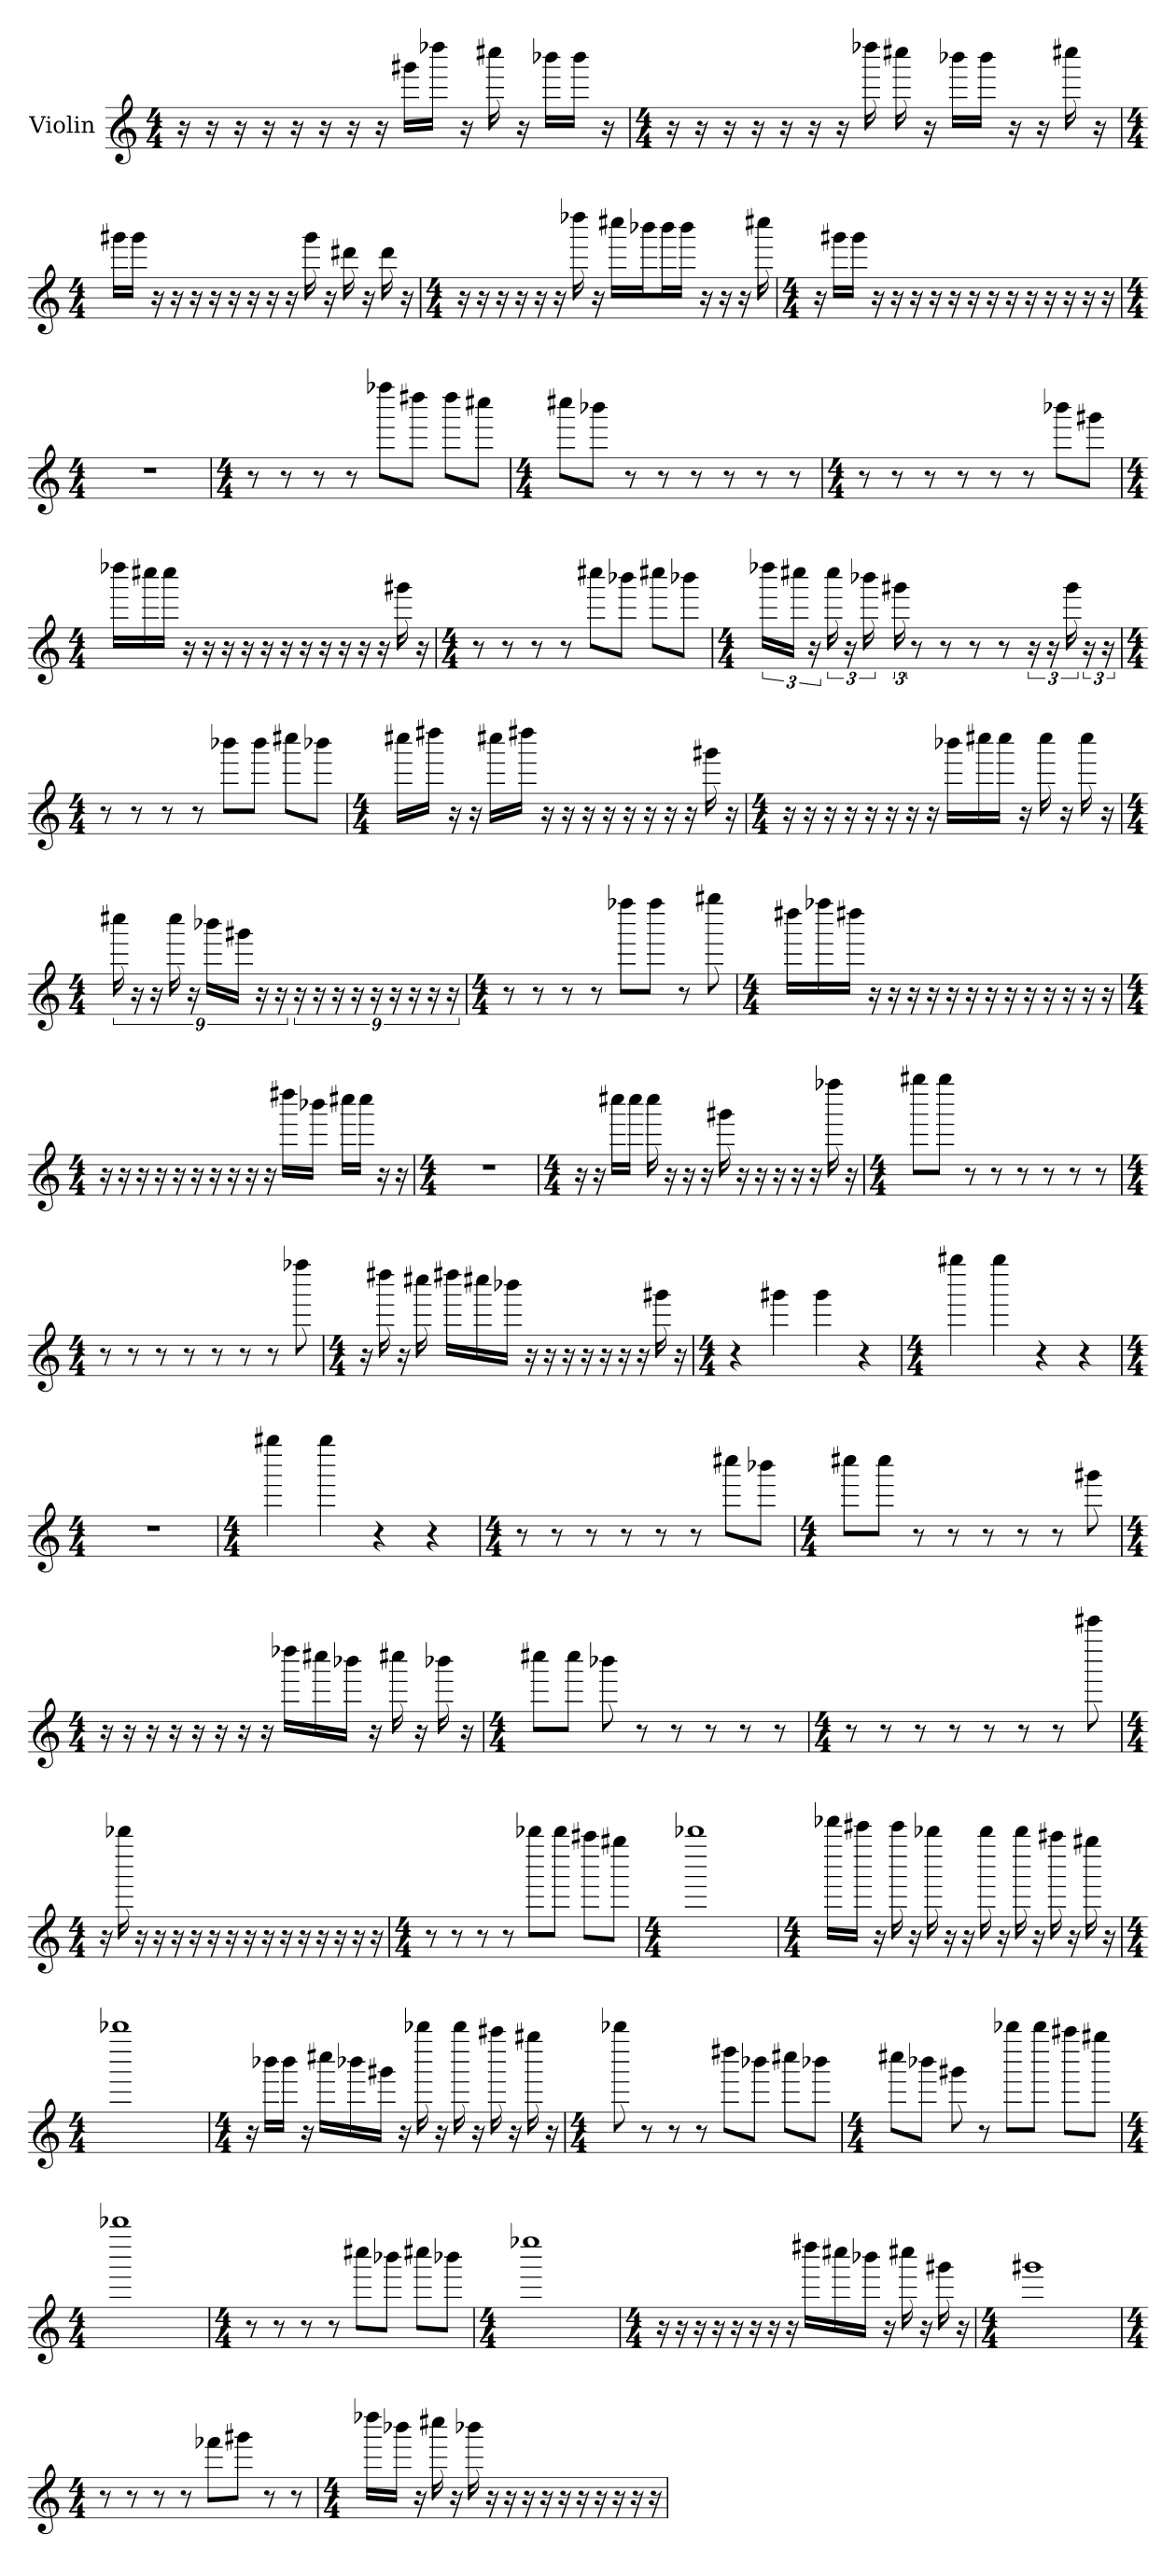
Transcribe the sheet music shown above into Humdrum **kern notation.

**kern
*part1
*staff1
*I"Violin
*I'Vln
*M4/4
=
16r
16r
16r
16r
16r
16r
16r
16r
16ggg#XLL
16dddd-XJJ
16r
16cccc#X
16r
16bbb-XLL
16bbb-JJ
16r
=
*M4/4
16r
16r
16r
16r
16r
16r
16r
16dddd-X
16cccc#X
16r
16bbb-XLL
16bbb-JJ
16r
16r
16cccc#X
16r
=
*M4/4
16ggg#XLL
16ggg#JJ
16r
16r
16r
16r
16r
16r
16r
16r
16ggg#
16r
16ddd#X
16r
16ddd#
16r
=
*M4/4
16r
16r
16r
16r
16r
16r
16dddd-X
16r
16cccc#XLL
16bbb-XJ
16bbb-L
16bbb-JJ
16r
16r
16r
16cccc#X
=
*M4/4
16r
16ggg#XLL
16ggg#JJ
16r
16r
16r
16r
16r
16r
16r
16r
16r
16r
16r
16r
16r
=
*M4/4
1r
=
*M4/4
8r
8r
8r
8r
8ffff-XL
8dddd#XJ
8dddd#L
8cccc#XJ
=
*M4/4
8cccc#XL
8bbb-XJ
8r
8r
8r
8r
8r
8r
=
*M4/4
8r
8r
8r
8r
8r
8r
8bbb-XL
8ggg#XJ
=
*M4/4
16dddd-XLL
16cccc#X
16cccc#JJ
16r
16r
16r
16r
16r
16r
16r
16r
16r
16r
16r
16ggg#X
16r
=
*M4/4
8r
8r
8r
8r
8cccc#XL
8bbb-XJ
8cccc#XL
8bbb-XJ
=
*M4/4
24dddd-XLL
24cccc#XJJ
24r
24cccc#
24r
24bbb-X
24ggg#X
8r
8r
8r
8r
24r
24r
24ggg#
24r
24r
=
*M4/4
8r
8r
8r
8r
8bbb-XL
8bbb-J
8cccc#XL
8bbb-XJ
=
*M4/4
16cccc#XLL
16dddd#XJJ
16r
16r
16cccc#XLL
16dddd#XJJ
16r
16r
16r
16r
16r
16r
16r
16r
16ggg#X
16r
=
*M4/4
16r
16r
16r
16r
16r
16r
16r
16r
16bbb-XLL
16cccc#X
16cccc#JJ
16r
16cccc#
16r
16cccc#
16r
=
*M4/4
18cccc#X
18r
18r
18cccc#
18r
18bbb-XLL
18ggg#XJJ
18r
18r
18r
18r
18r
18r
18r
18r
18r
18r
18r
=
*M4/4
8r
8r
8r
8r
8ffff-XL
8ffff-J
8r
8gggg#X
=
*M4/4
16dddd#XLL
16ffff-X
16dddd#XJJ
16r
16r
16r
16r
16r
16r
16r
16r
16r
16r
16r
16r
16r
=
*M4/4
16r
16r
16r
16r
16r
16r
16r
16r
16r
16r
16dddd#XLL
16bbb-XJJ
16cccc#XLL
16cccc#JJ
16r
16r
=
*M4/4
1r
=
*M4/4
16r
16r
16cccc#XLL
16cccc#JJ
16cccc#
16r
16r
16r
16ggg#X
16r
16r
16r
16r
16r
16ffff-X
16r
=
*M4/4
8gggg#XL
8gggg#J
8r
8r
8r
8r
8r
8r
=
*M4/4
8r
8r
8r
8r
8r
8r
8r
8ffff-X
=
*M4/4
16r
16dddd#X
16r
16cccc#X
16dddd#XLL
16cccc#X
16bbb-XJJ
16r
16r
16r
16r
16r
16r
16r
16ggg#X
16r
=
*M4/4
4r
4ggg#X
4ggg#
4r
=
*M4/4
4gggg#X
4gggg#
4r
4r
=
*M4/4
1r
=
*M4/4
4gggg#X
4gggg#
4r
4r
=
*M4/4
8r
8r
8r
8r
8r
8r
8cccc#XL
8bbb-XJ
=
*M4/4
8cccc#XL
8cccc#J
8r
8r
8r
8r
8r
8ggg#X
=
*M4/4
16r
16r
16r
16r
16r
16r
16r
16r
16dddd-XLL
16cccc#X
16bbb-XJJ
16r
16cccc#X
16r
16bbb-X
16r
=
*M4/4
8cccc#XL
8cccc#J
8bbb-X
8r
8r
8r
8r
8r
=
*M4/4
8r
8r
8r
8r
8r
8r
8r
8ccccc#X
=
*M4/4
16r
16bbbb-X
16r
16r
16r
16r
16r
16r
16r
16r
16r
16r
16r
16r
16r
16r
=
*M4/4
8r
8r
8r
8r
8bbbb-XL
8bbbb-J
8aaaa#XL
8gggg#XJ
=
*M4/4
1bbbb-X
=
*M4/4
16ddddd-XLL
16ccccc#XJJ
16r
16ccccc#
16r
16bbbb-X
16r
16r
16bbbb-
16r
16bbbb-
16r
16aaaa#X
16r
16gggg#X
16r
=
*M4/4
1bbbb-X
=
*M4/4
16r
16bbb-XLL
16bbb-JJ
16r
16cccc#XLL
16bbb-X
16ggg#XJJ
16r
16bbbb-X
16r
16bbbb-
16r
16aaaa#X
16r
16gggg#X
16r
=
*M4/4
8bbbb-X
8r
8r
8r
8dddd#XL
8bbb-XJ
8cccc#XL
8bbb-XJ
=
*M4/4
8cccc#XL
8bbb-XJ
8ggg#X
8r
8bbbb-XL
8bbbb-J
8aaaa#XL
8gggg#XJ
=
*M4/4
1bbbb-X
=
*M4/4
8r
8r
8r
8r
8cccc#XL
8bbb-XJ
8cccc#XL
8bbb-XJ
=
*M4/4
1eeee-X
=
*M4/4
16r
16r
16r
16r
16r
16r
16r
16r
16dddd#XLL
16cccc#X
16bbb-XJJ
16r
16cccc#X
16r
16ggg#X
16r
=
*M4/4
1ggg#X
=
*M4/4
8r
8r
8r
8r
8fff-XL
8ggg#XJ
8r
8r
=
*M4/4
16dddd-XLL
16bbb-XJJ
16r
16cccc#X
16r
16bbb-X
16r
16r
16r
16r
16r
16r
16r
16r
16r
16r
=
*-
